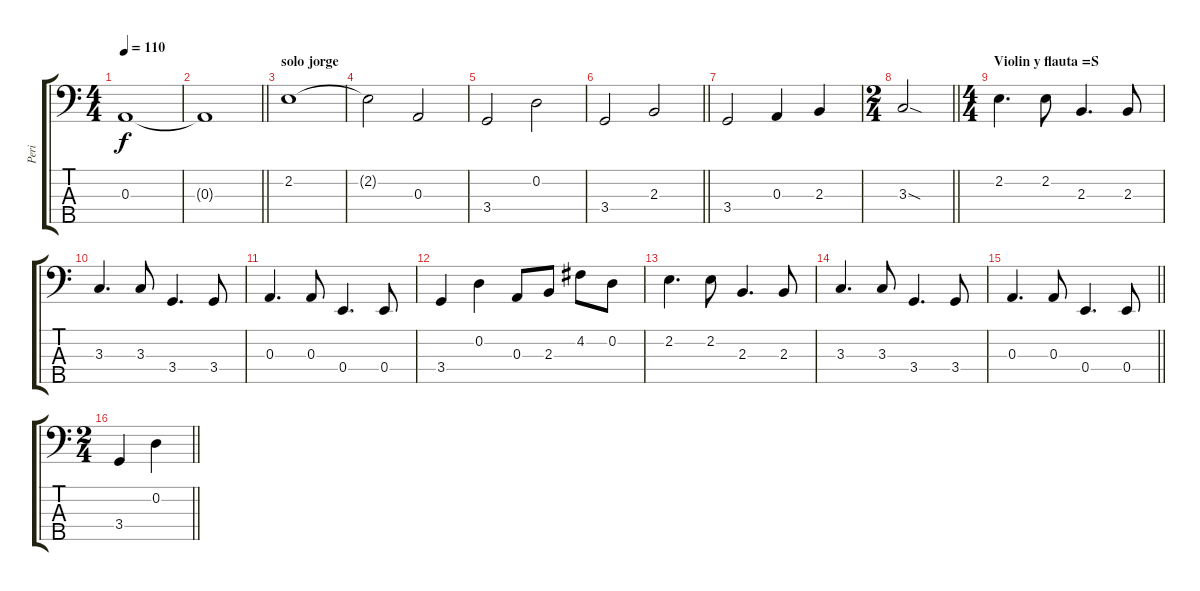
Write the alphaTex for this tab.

\track ("Peri" "Peri") {instrument electricbassfinger}
\staff {score tabs}
\tuning (G2 D2 A1 E1 B0) {hide}
\ts (4 4)
\tempo 110
\clef f4
\ks c
0.3{t}.1{dy f} |
\barLineRight lightlight
0.3{t}.1 |
\section ("" "solo jorge")
2.2.1 |
2.2{t}.2 0.3.2 |
3.4.2 0.2.2 |
\barLineRight lightlight
3.4.2 2.3.2 |
3.4.2 0.3.4 2.3.4 |
\ts (2 4)
\barLineRight lightlight
3.3{sod}.2 |
\ts (4 4)
\section ("" "Violin y flauta =S")
2.2.4{d} 2.2.8 2.3.4{d} 2.3.8 |
3.3.4{d} 3.3.8 3.4.4{d} 3.4.8 |
0.3.4{d} 0.3.8 0.4.4{d} 0.4.8 |
3.4.4 0.2.4 0.3.8 2.3.8 4.2.8 0.2.8 |
2.2.4{d} 2.2.8 2.3.4{d} 2.3.8 |
3.3.4{d} 3.3.8 3.4.4{d} 3.4.8 |
\barLineRight lightlight
0.3.4{d} 0.3.8 0.4.4{d} 0.4.8 |
\ts (2 4)
\barLineRight lightlight
3.4.4 0.2.4
